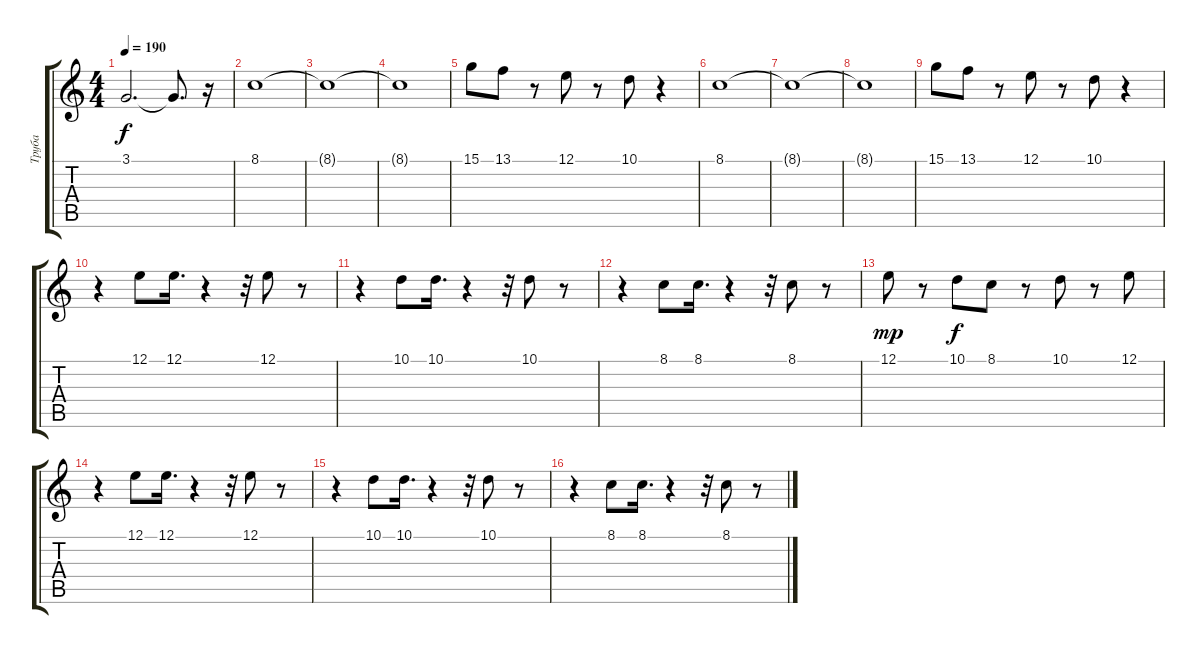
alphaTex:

\track ("Труба" "Труба") {instrument trumpet}
\staff {score tabs}
\tuning (E4 B3 G3 D3 A2 E2) {hide}
\ts (4 4)
\tempo 190
\clef g2
\ks c
3.1.2{d dy f} 3.1{t}.8{d} r.16 |
8.1.1 |
8.1{t}.1 |
8.1{t}.1 |
15.1.8 13.1.8 r.8 12.1.8 r.8 10.1.8 r.4 |
8.1.1 |
8.1{t}.1 |
8.1{t}.1 |
15.1.8 13.1.8 r.8 12.1.8 r.8 10.1.8 r.4 |
r.4 12.1.8 12.1.16{d} r.4 r.32 12.1.8 r.8 |
r.4 10.1.8 10.1.16{d} r.4 r.32 10.1.8 r.8 |
r.4 8.1.8 8.1.16{d} r.4 r.32 8.1.8 r.8 |
12.1.8{dy mp} r.8 10.1.8{dy f} 8.1.8 r.8 10.1.8 r.8 12.1.8 |
r.4 12.1.8 12.1.16{d} r.4 r.32 12.1.8 r.8 |
r.4 10.1.8 10.1.16{d} r.4 r.32 10.1.8 r.8 |
r.4 8.1.8 8.1.16{d} r.4 r.32 8.1.8 r.8
